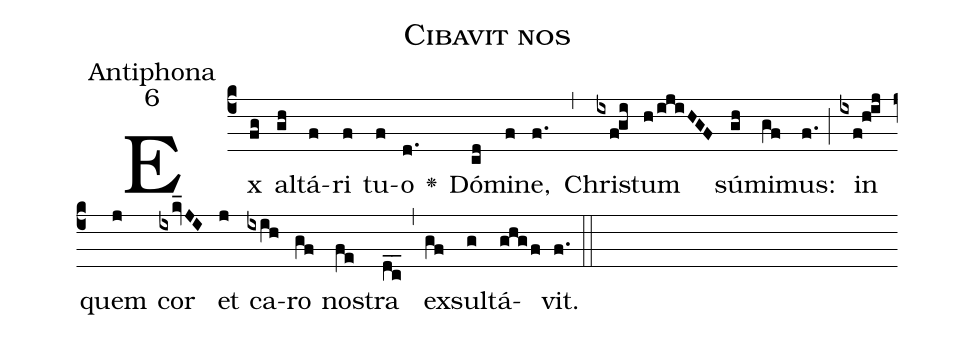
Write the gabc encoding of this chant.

name:Cibavit nos;
office-part:Antiphona;
mode:6;
%%
(c4) Ex(fg) al(gh)tá(f)ri(f) tu(f)o(d.) <v>\greheightstar</v>() Dó(cd)mi(f)ne,(f.) (,) Chri(ixfgi)stum(h/ijiHGF) sú(gh)mi(gf)mus:(f.) (;) in(ixf!hij) quem(j) cor(ixkv_JI) et(j) ca(ixih)ro(gf) no(fe)stra(dc__) (,) ex(gf)sul(g)tá(ghgf)vit.(f.) (::)
